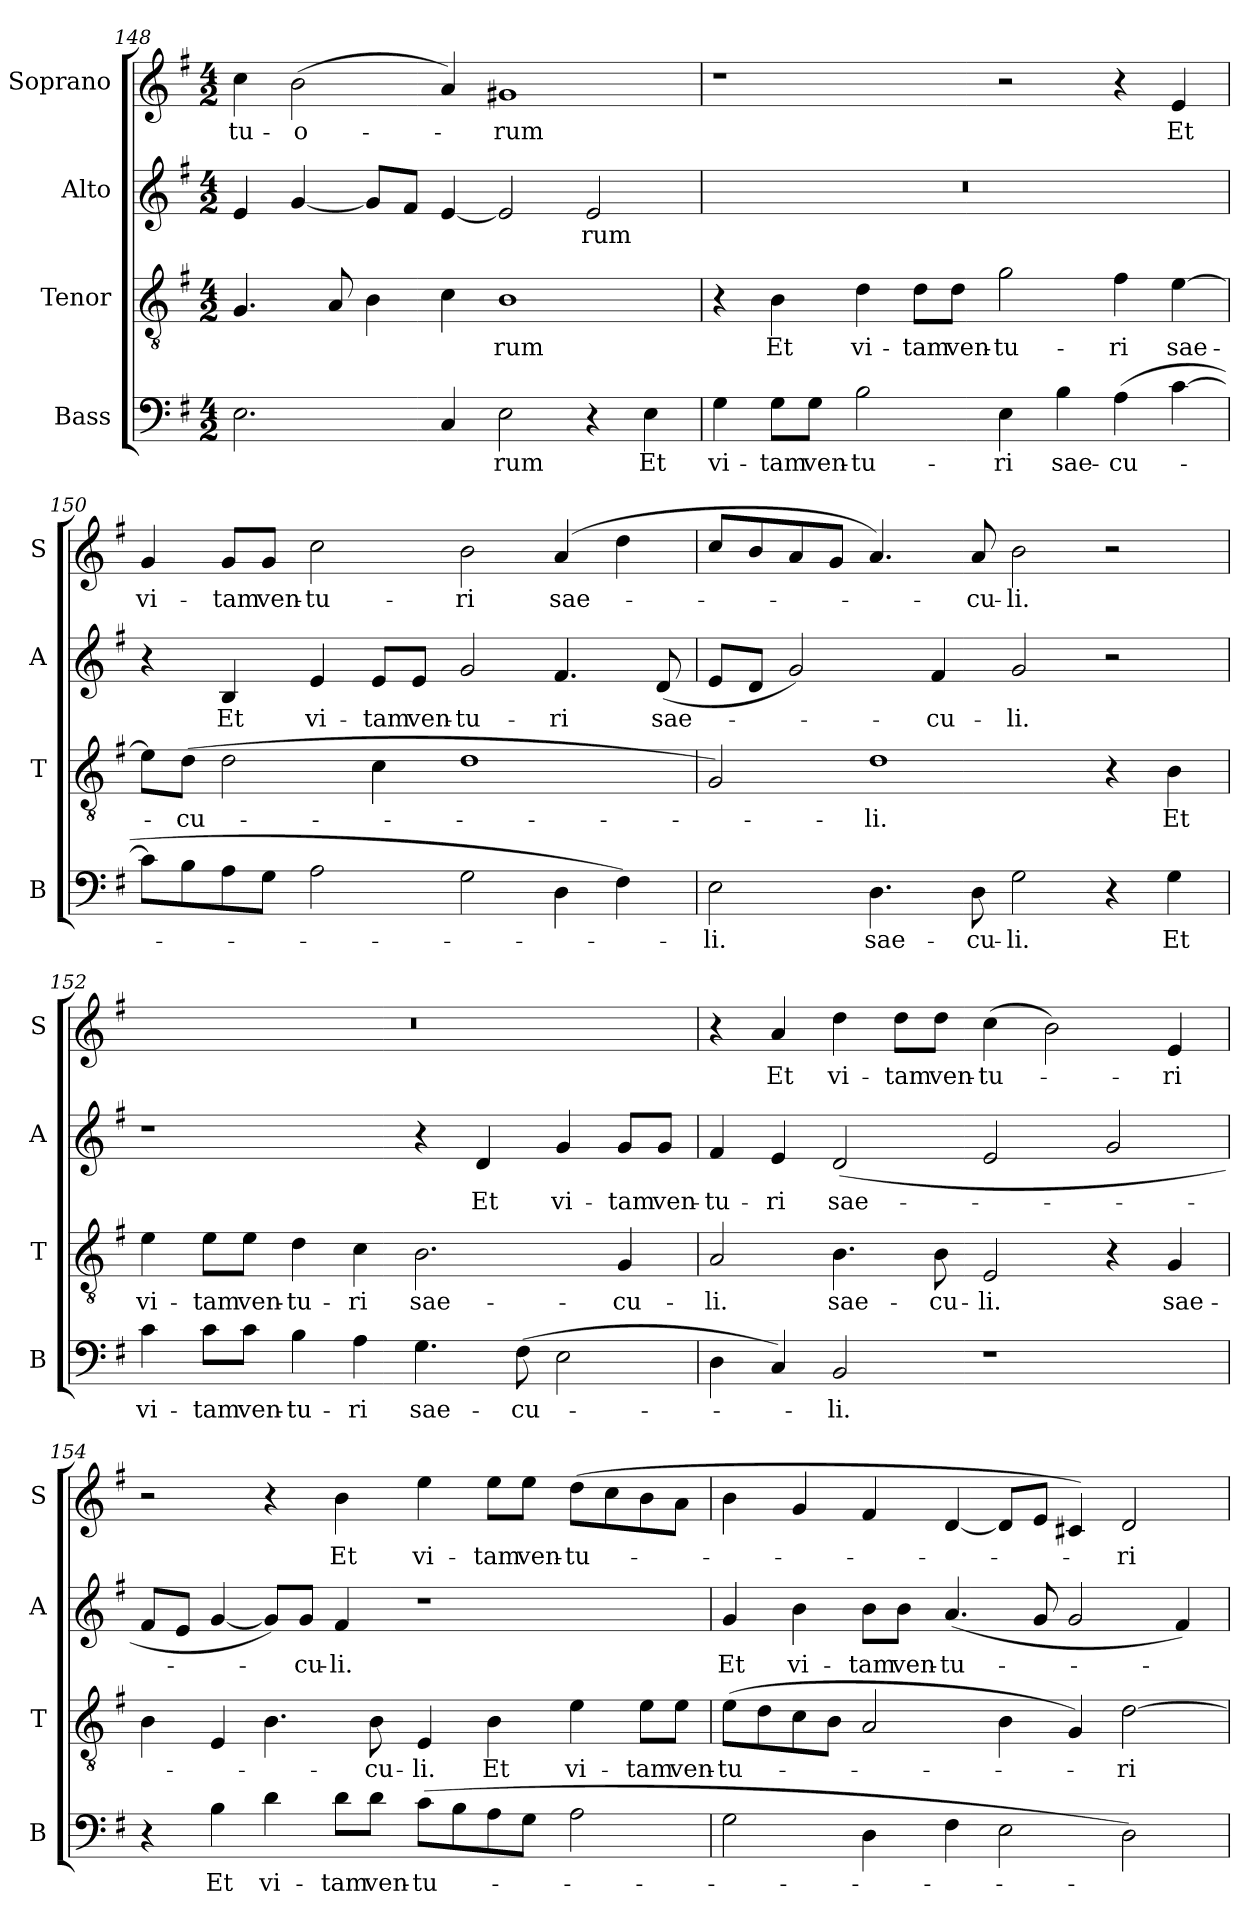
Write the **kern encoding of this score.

**kern	**text	**kern	**text	**kern	**text	**kern	**text
*part4	*part4	*part3	*part3	*part2	*part2	*part1	*part1
*staff4	*staff4	*staff3	*staff3	*staff2	*staff2	*staff1	*staff1
*I"Bass	*	*I"Tenor	*	*I"Alto	*	*I"Soprano	*
*I'B	*	*I'T	*	*I'A	*	*I'S	*
*clefF4	*	*clefGv2	*	*clefG2	*	*clefG2	*
*k[f#]	*	*k[f#]	*	*k[f#]	*	*k[f#]	*
*G:	*	*G:	*	*G:	*	*G:	*
*M4/2	*	*M4/2	*	*M4/2	*	*M4/2	*
=148	=148	=148	=148	=148	=148	=148	=148
!	!	!	!	!	!	!	!LO:LY:b
2.E\	.	4.G/	.	4e/	.	4cc\	-tu-
!	!	!	!	!	!	!	!LO:LY:b
.	.	.	.	[4g/	.	(>2b\	-o-
.	.	8A/	.	.	.	.	.
.	.	4B\	.	8g/L]	.	.	.
.	.	.	.	8f#/J	.	.	.
4C/	.	4c\	.	[4e/	.	4a/)	.
!	!LO:LY:b	!	!LO:LY:b	!	!	!	!LO:LY:b
2E\	-rum	1B	-rum	2e/]	.	1g#X	-rum
!	!	!	!	!	!LO:LY:b	!	!
4r	.	.	.	2e/	-rum	.	.
!	!LO:LY:b	!	!	!	!	!	!
4E\	Et	.	.	.	.	.	.
=149	=149	=149	=149	=149	=149	=149	=149
!	!LO:LY:b	!	!	!	!	!	!
4G\	vi-	4r	.	0r	.	1r	.
!	!LO:LY:b	!	!LO:LY:b	!	!	!	!
8G\L	-tam	4B\	Et	.	.	.	.
!	!LO:LY:b	!	!	!	!	!	!
8G\J	ven-	.	.	.	.	.	.
!	!LO:LY:b	!	!LO:LY:b	!	!	!	!
2B\	-tu-	4d\	vi-	.	.	.	.
!	!	!	!LO:LY:b	!	!	!	!
.	.	8d\L	-tam	.	.	.	.
!	!	!	!LO:LY:b	!	!	!	!
.	.	8d\J	ven-	.	.	.	.
!	!LO:LY:b	!	!LO:LY:b	!	!	!	!
4E\	-ri	2g\	-tu-	.	.	2r	.
!	!LO:LY:b	!	!	!	!	!	!
4B\	sae-	.	.	.	.	.	.
!	!LO:LY:b	!	!LO:LY:b	!	!	!	!
(>4A\	-cu-	4f#\	-ri	.	.	4r	.
!	!	!	!LO:LY:b	!	!	!	!LO:LY:b
[4c\	.	[4e\	sae-	.	.	4e/	Et
!!LO:LB:g=z
=150	=150	=150	=150	=150	=150	=150	=150
!	!	!	!	!	!	!	!LO:LY:b
8c\L]	.	8e\L]	.	4r	.	4g/	vi-
!	!	!	!LO:LY:b	!	!	!	!
8B\	.	(>8d\J	-cu-	.	.	.	.
!	!	!	!	!	!LO:LY:b	!	!LO:LY:b
8A\	.	2d\	.	4B/	Et	8g/L	-tam
!	!	!	!	!	!	!	!LO:LY:b
8G\J	.	.	.	.	.	8g/J	ven-
!	!	!	!	!	!LO:LY:b	!	!LO:LY:b
2A\	.	.	.	4e/	vi-	2cc\	-tu-
!	!	!	!	!	!LO:LY:b	!	!
.	.	4c\	.	8e/L	-tam	.	.
!	!	!	!	!	!LO:LY:b	!	!
.	.	.	.	8e/J	ven-	.	.
!	!	!	!	!	!LO:LY:b	!	!LO:LY:b
2G\	.	1d	.	2g/	-tu-	2b\	-ri
!	!	!	!	!	!LO:LY:b	!	!LO:LY:b
4D\	.	.	.	4.f#/	-ri	(>4a/	sae-
4F#\)	.	.	.	.	.	4dd\	.
!	!	!	!	!	!LO:LY:b	!	!
.	.	.	.	(<8d/	sae-	.	.
!!LO:PB:g=z
=151	=151	=151	=151	=151	=151	=151	=151
!	!LO:LY:b	!	!	!	!	!	!
2E\	-li.	2G/)	.	8e/L	.	8cc/L	.
.	.	.	.	8d/J	.	8b/	.
.	.	.	.	2g/)	.	8a/	.
.	.	.	.	.	.	8g/J	.
!	!LO:LY:b	!	!LO:LY:b	!	!	!	!
4.D\	sae-	1d	-li.	.	.	4.a/)	.
!	!	!	!	!	!LO:LY:b	!	!
.	.	.	.	4f#/	-cu-	.	.
!	!LO:LY:b	!	!	!	!	!	!LO:LY:b
8D\	-cu-	.	.	.	.	8a/	-cu-
!	!LO:LY:b	!	!	!	!LO:LY:b	!	!LO:LY:b
2G\	-li.	.	.	2g/	-li.	2b\	-li.
4r	.	4r	.	2r	.	2r	.
!	!LO:LY:b	!	!LO:LY:b	!	!	!	!
4G\	Et	4B\	Et	.	.	.	.
=152	=152	=152	=152	=152	=152	=152	=152
!	!LO:LY:b	!	!LO:LY:b	!	!	!	!
4c\	vi-	4e\	vi-	1r	.	0r	.
!	!LO:LY:b	!	!LO:LY:b	!	!	!	!
8c\L	-tam	8e\L	-tam	.	.	.	.
!	!LO:LY:b	!	!LO:LY:b	!	!	!	!
8c\J	ven-	8e\J	ven-	.	.	.	.
!	!LO:LY:b	!	!LO:LY:b	!	!	!	!
4B\	-tu-	4d\	-tu-	.	.	.	.
!	!LO:LY:b	!	!LO:LY:b	!	!	!	!
4A\	-ri	4c\	-ri	.	.	.	.
!	!LO:LY:b	!	!LO:LY:b	!	!	!	!
4.G\	sae-	2.B\	sae-	4r	.	.	.
!	!	!	!	!	!LO:LY:b	!	!
.	.	.	.	4d/	Et	.	.
!	!LO:LY:b	!	!	!	!	!	!
(>8F#\	-cu-	.	.	.	.	.	.
!	!	!	!	!	!LO:LY:b	!	!
2E\	.	.	.	4g/	vi-	.	.
!	!	!	!LO:LY:b	!	!LO:LY:b	!	!
.	.	4G/	-cu-	8g/L	-tam	.	.
!	!	!	!	!	!LO:LY:b	!	!
.	.	.	.	8g/J	ven-	.	.
!!LO:LB:g=z
=153	=153	=153	=153	=153	=153	=153	=153
!	!	!	!LO:LY:b	!	!LO:LY:b	!	!
4D\	.	2A/	-li.	4f#/	-tu-	4r	.
!	!	!	!	!	!LO:LY:b	!	!LO:LY:b
4C/)	.	.	.	4e/	-ri	4a/	Et
!	!LO:LY:b	!	!LO:LY:b	!	!LO:LY:b	!	!LO:LY:b
2BB/	-li.	4.B\	sae-	(<2d/	sae-	4dd\	vi-
!	!	!	!	!	!	!	!LO:LY:b
.	.	.	.	.	.	8dd\L	-tam
!	!	!	!LO:LY:b	!	!	!	!LO:LY:b
.	.	8B\	-cu-	.	.	8dd\J	ven-
!	!	!	!LO:LY:b	!	!	!	!LO:LY:b
1r	.	2E/	-li.	2e/	.	(>4cc\	-tu-
.	.	.	.	.	.	2b\)	.
.	.	4r	.	2g/	.	.	.
!	!	!	!LO:LY:b	!	!	!	!LO:LY:b
.	.	4G/	sae-	.	.	4e/	-ri
!!LO:LB:g=z
=154	=154	=154	=154	=154	=154	=154	=154
4r	.	4B\	.	8f#/L	.	2r	.
.	.	.	.	8e/J	.	.	.
!	!LO:LY:b	!	!	!	!	!	!
4B\	Et	4E/	.	[4g/	.	.	.
!	!LO:LY:b	!	!	!	!	!	!
4d\	vi-	4.B\	.	8g/L])	.	4r	.
!	!	!	!	!	!LO:LY:b	!	!
.	.	.	.	8g/J	-cu-	.	.
!	!LO:LY:b	!	!	!	!LO:LY:b	!	!LO:LY:b
8d\L	-tam	.	.	4f#/	-li.	4b\	Et
!	!LO:LY:b	!	!LO:LY:b	!	!	!	!
8d\J	ven-	8B\	-cu-	.	.	.	.
!	!LO:LY:b	!	!LO:LY:b	!	!	!	!LO:LY:b
(<8c\L	-tu-	4E/	-li.	1r	.	4ee\	vi-
8B\	.	.	.	.	.	.	.
!	!	!	!LO:LY:b	!	!	!	!LO:LY:b
8A\	.	4B\	Et	.	.	8ee\L	-tam
!	!	!	!	!	!	!	!LO:LY:b
8G\J	.	.	.	.	.	8ee\J	ven-
!	!	!	!LO:LY:b	!	!	!	!LO:LY:b
2A\	.	4e\	vi-	.	.	(>8dd\L	-tu-
.	.	.	.	.	.	8cc\	.
!	!	!	!LO:LY:b	!	!	!	!
.	.	8e\L	-tam	.	.	8b\	.
!	!	!	!LO:LY:b	!	!	!	!
.	.	8e\J	ven-	.	.	8a\J	.
=155	=155	=155	=155	=155	=155	=155	=155
!	!	!	!LO:LY:b	!	!LO:LY:b	!	!
2G\	.	(>8e\L	-tu-	4g/	Et	4b\	.
.	.	8d\	.	.	.	.	.
!	!	!	!	!	!LO:LY:b	!	!
.	.	8c\	.	4b\	vi-	4g/	.
.	.	8B\J	.	.	.	.	.
!	!	!	!	!	!LO:LY:b	!	!
4D\	.	2A/	.	8b\L	-tam	4f#/	.
!	!	!	!	!	!LO:LY:b	!	!
.	.	.	.	8b\J	ven-	.	.
!	!	!	!	!	!LO:LY:b	!	!
4F#\	.	.	.	(<4.a/	-tu-	[4d/	.
2E\	.	4B\	.	.	.	8d/L]	.
.	.	.	.	8g/	.	8e/J	.
.	.	4G/)	.	2g/	.	4c#X/)	.
!	!	!	!LO:LY:b	!	!	!	!LO:LY:b
2D\)	.	[2d\	-ri	.	.	2d/	-ri
.	.	.	.	4f#/)	.	.	.
=	=	=	=	=	=	=	=
*-	*-	*-	*-	*-	*-	*-	*-
